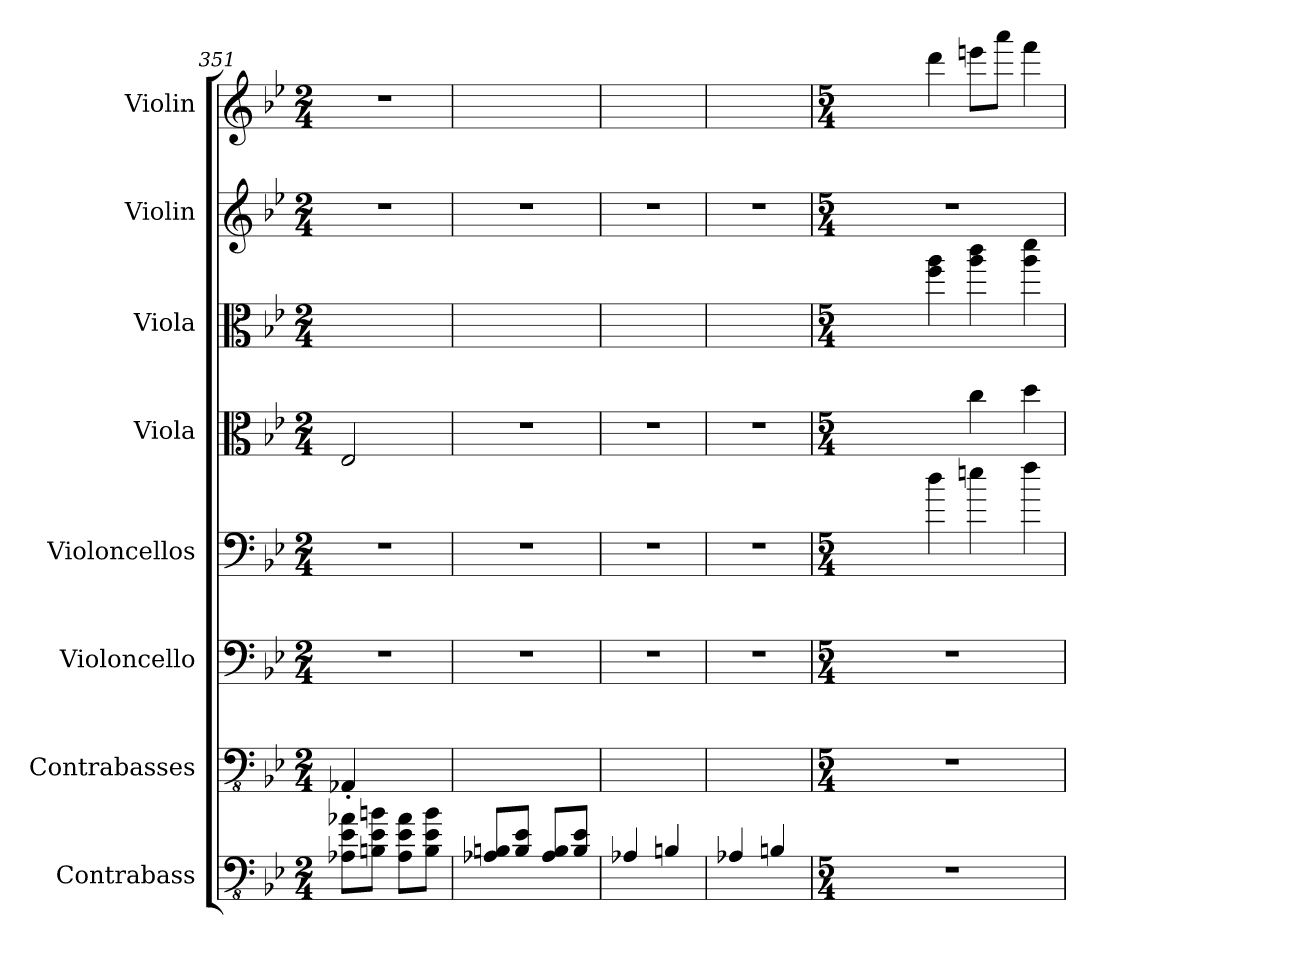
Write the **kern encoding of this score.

**kern	**kern	**kern	**kern	**kern	**kern	**kern	**kern
*part8	*part7	*part6	*part5	*part4	*part3	*part2	*part1
*staff8	*staff7	*staff6	*staff5	*staff4	*staff3	*staff2	*staff1
*I"Contrabass	*I"Contrabasses	*I"Violoncello	*I"Violoncellos	*I"Viola	*I"Viola	*I"Violin	*I"Violin
*I'Cb.	*I'Cbs.	*I'Vc.	*I'Vcs.	*I'Vla.	*I'Vla.	*I'Vln.	*I'Vln.
*clefFv4	*clefFv4	*clefF4	*clefF4	*clefC3	*clefC3	*clefG2	*clefG2
*ITrd7c12	*	*	*	*	*	*	*
*k[b-e-]	*k[b-e-]	*k[b-e-]	*k[b-e-]	*k[b-e-]	*k[b-e-]	*k[b-e-]	*k[b-e-]
*M2/4	*M2/4	*M2/4	*M2/4	*M2/4	*M2/4	*M2/4	*M2/4
=351	=351	=351	=351	=351	=351	=351	=351
8AAA-X\ 8EE-\ 8AA-X\L	4AAA-X'/	2r	2r	2E-/	2ryy	2r	2r
8BBBn\ 8EE-\ 8BBn\J	.	.	.	.	.	.	.
8AAA-\ 8EE-\ 8AA-\L	4ryy	.	.	.	.	.	.
8BBB\ 8EE-\ 8BB\J	.	.	.	.	.	.	.
!!LO:PB:g=z
=352	=352	=352	=352	=352	=352	=352	=352
8AAA-X/ 8BBBn/L	2ryy	2r	2r	2r	2ryy	2r	2ryy
8BBB/ 8EE-/J	.	.	.	.	.	.	.
8AAA-/ 8BBB/L	.	.	.	.	.	.	.
8BBB/ 8EE-/J	.	.	.	.	.	.	.
=353	=353	=353	=353	=353	=353	=353	=353
4AAA-X/	2ryy	2r	2r	2r	2ryy	2r	2ryy
4BBBn/	.	.	.	.	.	.	.
=354	=354	=354	=354	=354	=354	=354	=354
4AAA-X/	2ryy	2r	2r	2r	2ryy	2r	2ryy
4BBBn/	.	.	.	.	.	.	.
!!LO:PB:g=z
=355	=355	=355	=355	=355	=355	=355	=355
*M5/4	*M5/4	*M5/4	*M5/4	*M5/4	*M5/4	*M5/4	*M5/4
*	*	*	*	*	*	*	*MM80
4%5r	4%5r	4%5r	2ryy	4ryy	2ryy	4%5r	2ryy
.	.	.	.	2ryy	.	.	.
.	.	.	4dd\	.	4ff\ 4aa\	.	4ddd\
.	.	.	4een\	4cc\	4aa\ 4ccc\	.	8eeen\L
.	.	.	.	.	.	.	8aaa\J
.	.	.	4ff\	4dd\	4aa\ 4ddd\	.	4fff\
=	=	=	=	=	=	=	=
*-	*-	*-	*-	*-	*-	*-	*-
